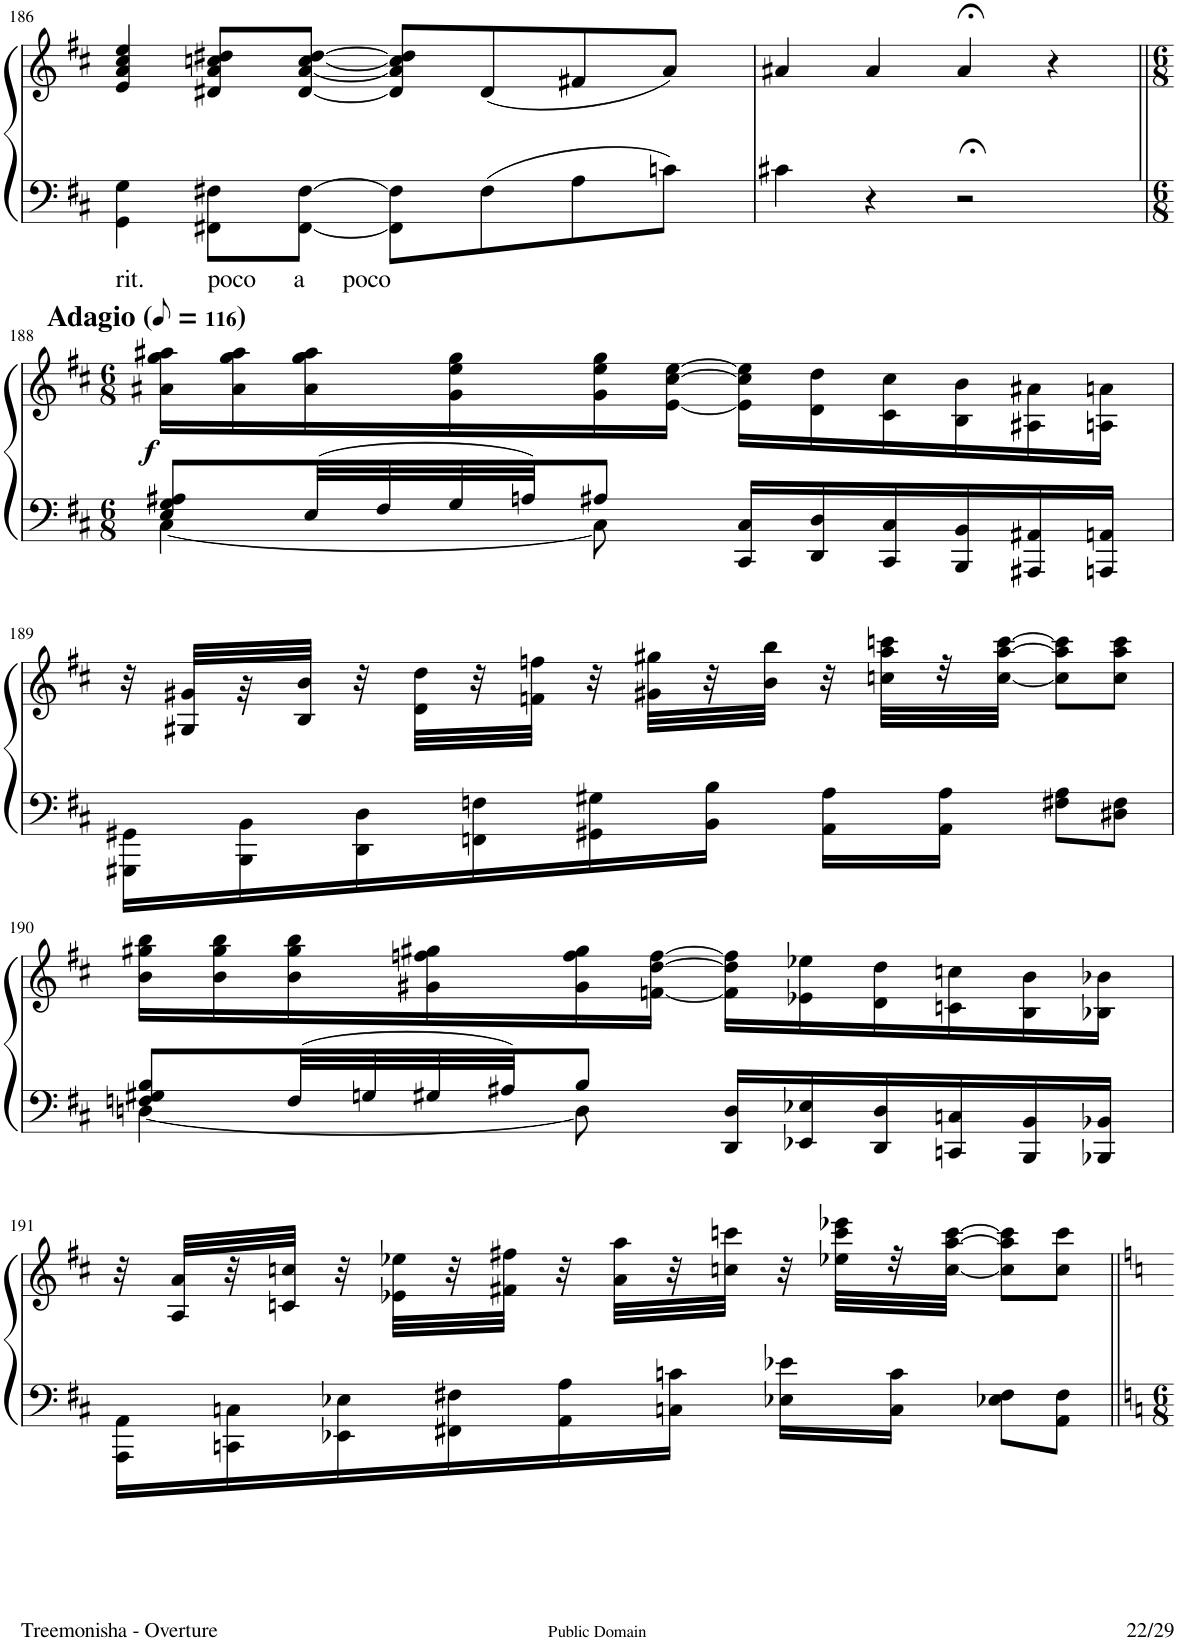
**kern	**kern	**dynam
*part1	*part1	*part1
*staff2	*staff1	*staff1/2
*I"Piano	*	*
*I'Pno.	*	*
!!LO:PB:g=z
*clefF4	*clefG2	*
*k[f#c#]	*k[f#c#]	*
*M4/4	*M4/4	*
*met(c)	*met(c)	*
=186	=186	=186
!LO:TX:b:t=rit.          poco      a      poco	!	!
4GG\ 4G\	4e/ 4a/ 4cc#/ 4ee/	.
8FF#X\ 8F#X\L	8d#X/ 8a/ 8ccn/ 8dd#X/L	.
[8FF#\ [8F#\J	[8d#/ [8a/ [8cc/ [8dd#/J	.
8FF#\] 8F#\]L	8d#/] 8a/] 8cc/] 8dd#/]L	.
8F#\	(8d#/	.
8A\	8f#X/	.
8cn\J	8a/J)	.
=187	=187	=187
4c#X\	4a#X/	.
4r	4a#/	.
2r;<	4a#;</	.
.	4r	.
!!LO:LB:g=z
=188||	=188||	=188||
*k[f#c#]	*k[f#c#]	*
*M6/8	*M6/8	*
*	*MM58	*
*^	*	*
!	!	!LO:TX:a:B:t=Adagio	!
!	!	!	!LO:DY:b
8E/ 8G/ 8A#X/L	[4C#\	16a#X\ 16gg\ 16aa#X\LL	f
.	.	16a#\ 16gg\ 16aa#\	.
32E/LL	.	16a#\ 16gg\ 16aa#\	.
32F#/	.	.	.
32G/	.	16g\ 16ee\ 16gg\	.
32An/JJ	.	.	.
8A#X/J	8C#\]	16g\ 16ee\ 16gg\	.
.	.	[16e\ [16cc#\ [16ee\JJ	.
16CC#/ 16C#/LL	8ryy	16e\] 16cc#\] 16ee\]LL	.
16DD/ 16D/	.	16d\ 16dd\	.
16CC#/ 16C#/	4ryy	16c#\ 16cc#\	.
16BBB/ 16BB/	.	16B\ 16b\	.
16AAA#X/ 16AA#X/	.	16A#X\ 16a#X\	.
16AAAn/ 16AAn/JJ	.	16An\ 16an\JJ	.
*v	*v	*	*
!!LO:LB:g=z
=189	=189	=189
16GGG#X\ 16GG#X\LL	32r	.
.	32G#X/ 32g#X/LLL	.
16BBB\ 16BB\	32r	.
.	32B/ 32b/JJJ	.
16DD\ 16D\	32r	.
.	32d\ 32dd\LLL	.
16FFn\ 16Fn\	32r	.
.	32fn\ 32ffn\JJJ	.
16GG#X\ 16G#X\	32r	.
.	32g#X\ 32gg#X\LLL	.
16BB\ 16B\JJ	32r	.
.	32b\ 32bb\JJJ	.
16AA\ 16A\LL	32r	.
.	32ccn\ 32aa\ 32cccn\LLL	.
16AA\ 16A\JJ	32r	.
.	[32cc\ [32aa\ [32ccc\JJJ	.
8F#X\ 8A\L	8cc\] 8aa\] 8ccc\]L	.
8D#X\ 8F#\J	8cc\ 8aa\ 8ccc\J	.
!!LO:LB:g=z
=190	=190	=190
*^	*	*
8Fn/ 8G#X/ 8B/L	[4Dn\	16b\ 16gg#X\ 16bb\LL	.
.	.	16b\ 16gg#\ 16bb\	.
32F/LL	.	16b\ 16gg#\ 16bb\	.
32Gn/	.	.	.
32G#X/	.	16g#X\ 16ffn\ 16gg#X\	.
32A#X/JJ	.	.	.
8B/J	8D\]	16g#\ 16ff\ 16gg#\	.
.	.	[16fn\ [16dd\ [16ff\JJ	.
16DD/ 16D/LL	8ryy	16f\] 16dd\] 16ff\]LL	.
16EE-X/ 16E-X/	.	16e-X\ 16ee-X\	.
16DD/ 16D/	4ryy	16d\ 16dd\	.
16CCn/ 16Cn/	.	16cn\ 16ccn\	.
16BBB/ 16BB/	.	16B\ 16b\	.
16BBB-X/ 16BB-X/JJ	.	16B-X\ 16b-X\JJ	.
*v	*v	*	*
!!LO:LB:g=z
=191	=191	=191
16AAA\ 16AA\LL	32r	.
.	32A/ 32a/LLL	.
16CCn\ 16Cn\	32r	.
.	32cn/ 32ccn/JJJ	.
16EE-X\ 16E-X\	32r	.
.	32e-X\ 32ee-X\LLL	.
16FF#X\ 16F#X\	32r	.
.	32f#X\ 32ff#X\JJJ	.
16AA\ 16A\	32r	.
.	32a\ 32aa\LLL	.
16Cn\ 16cn\JJ	32r	.
.	32ccn\ 32cccn\JJJ	.
16E-X\ 16e-X\LL	32r	.
.	32ee-X\ 32ccc\ 32eee-X\LLL	.
16C\ 16c\JJ	32r	.
.	[32cc\ [32aa\ [32ccc\JJJ	.
8E-X\ 8F#\L	8cc\] 8aa\] 8ccc\]L	.
8AA\ 8F#\J	8cc\ 8ccc\J	.
=||	=||	=||
*-	*-	*-
